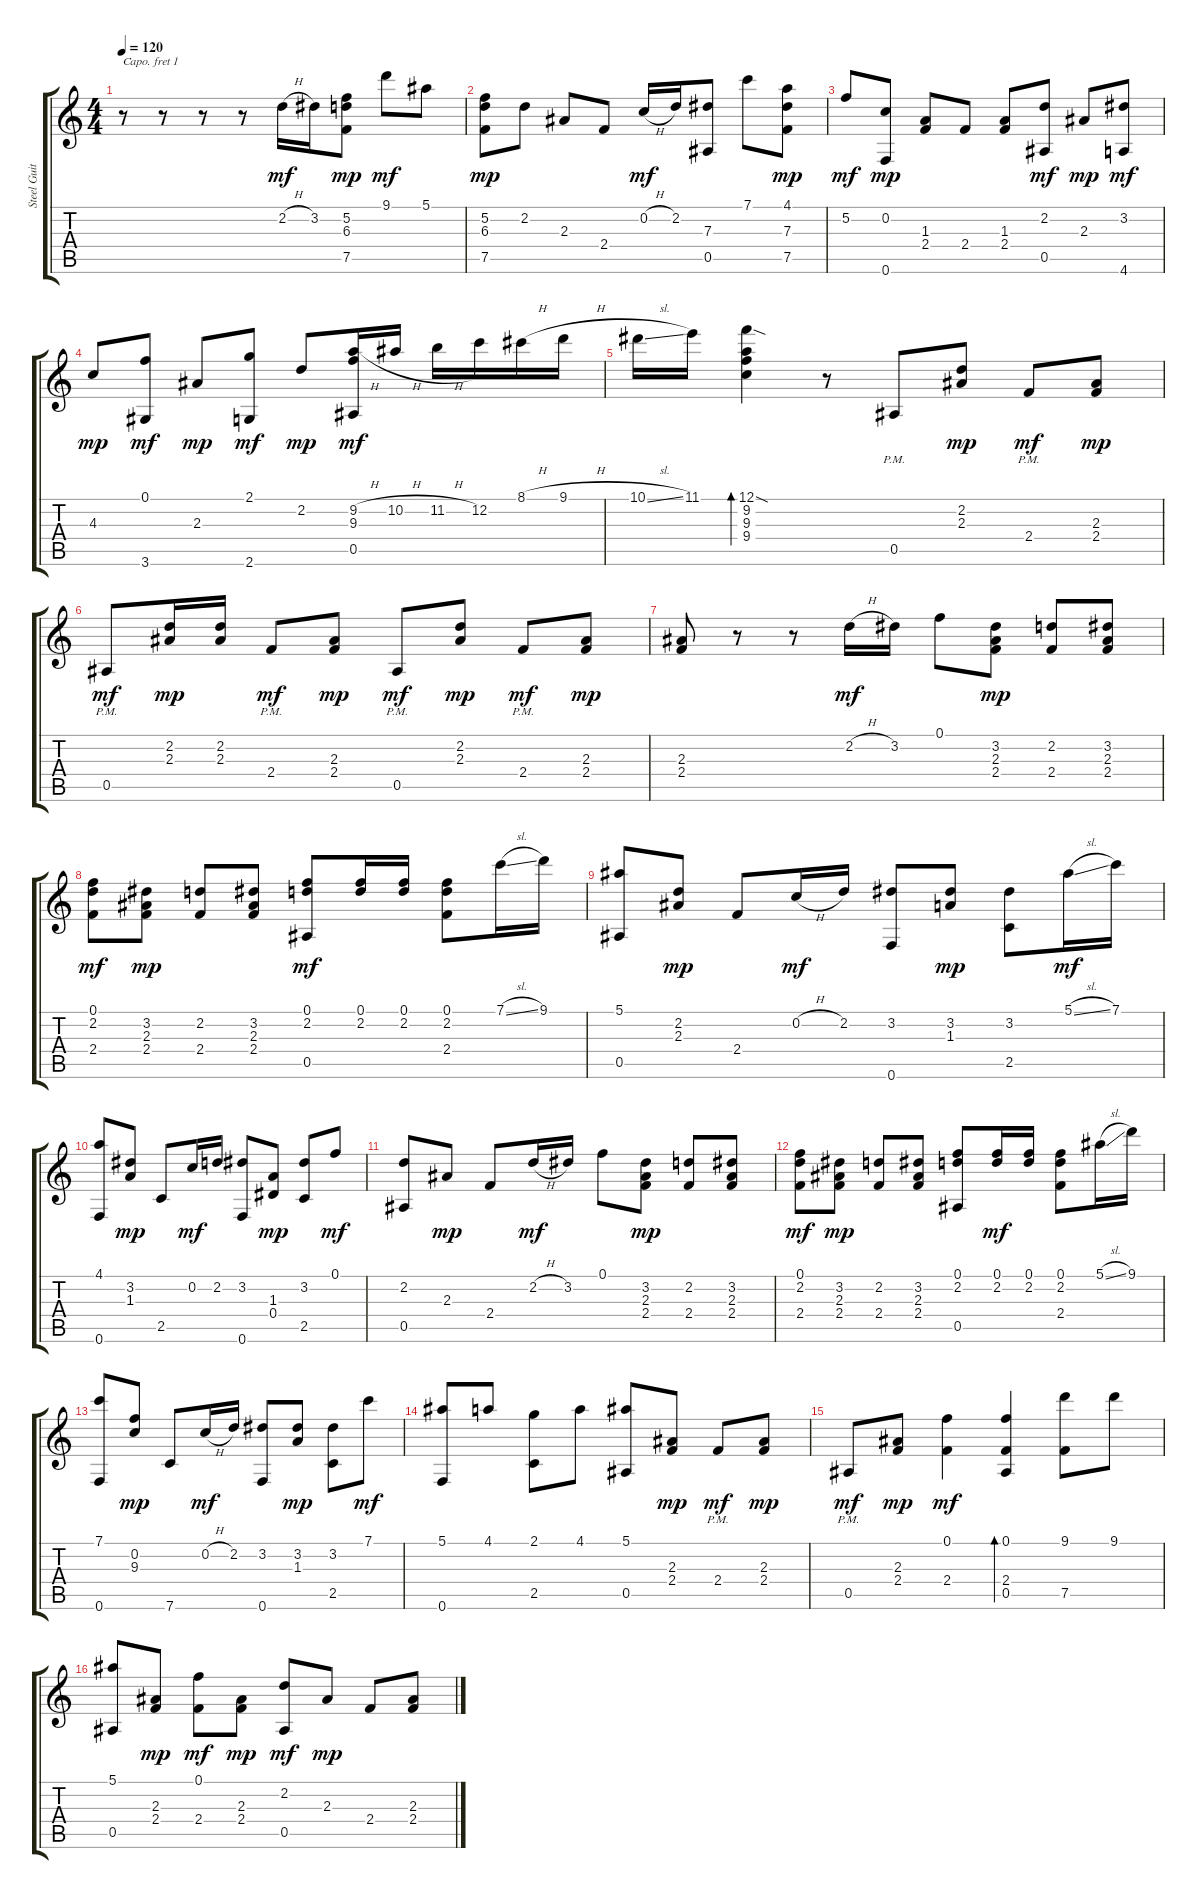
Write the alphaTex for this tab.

\track ("Steel Guitar" "Steel Guit") {instrument acousticguitarsteel}
\staff {score tabs}
\capo 1
\tuning (E4 B3 G3 D3 A2 E2) {hide}
\ts (4 4)
\tempo 120
\clef g2
\ks c
r.8{dy mf instrument acousticguitarsteel} r.8 r.8 r.8 2.2{h}.16 3.2.16 (5.2 6.3 7.5).8{dy mp} 9.1.8{dy mf} 5.1.8 |
(5.2 6.3 7.5).8{dy mp} 2.2.8 2.3.8 2.4.8 0.2{h}.16{dy mf} 2.2.16 (7.3 0.5).8 7.1.8 (4.1 7.3 7.5).8{dy mp} |
5.2.8{dy mf} (0.2 0.6).8{dy mp} (1.3 2.4).8 2.4.8 (1.3 2.4).8 (2.2 0.5).8{dy mf} 2.3.8{dy mp} (3.2 4.6).8{dy mf} |
4.3.8{dy mp} (0.1 3.6).8{dy mf} 2.3.8{dy mp} (2.1 2.6).8{dy mf} 2.2.8{dy mp} (9.2{h} 9.3 0.5).16{dy mf} 10.2{h}.16 11.2{h}.16 12.2.16 8.1{h}.16 9.1{h}.16 |
10.1{sl}.16 11.1.16 (12.1{sod} 9.2 9.3 9.4).4{bd 480} r.8 0.5{pm}.8 (2.2 2.3).8{dy mp} 2.4{pm}.8{dy mf} (2.3 2.4).8{dy mp} |
0.5{pm}.8{dy mf} (2.2 2.3).16{dy mp} (2.2 2.3).16 2.4{pm}.8{dy mf} (2.3 2.4).8{dy mp} 0.5{pm}.8{dy mf} (2.2 2.3).8{dy mp} 2.4{pm}.8{dy mf} (2.3 2.4).8{dy mp} |
(2.3 2.4).8 r.8 r.8 2.2{h}.16{dy mf} 3.2.16 0.1.8 (3.2 2.3 2.4).8{dy mp} (2.2 2.4).8 (3.2 2.3 2.4).8 |
(0.1 2.2 2.4).8{dy mf} (3.2 2.3 2.4).8{dy mp} (2.2 2.4).8 (3.2 2.3 2.4).8 (0.1 2.2 0.5).8{dy mf} (0.1 2.2).16 (0.1 2.2).16 (0.1 2.2 2.4).8 7.1{sl}.16 9.1.16 |
(5.1 0.5).8 (2.2 2.3).8{dy mp} 2.4.8 0.2{h}.16{dy mf} 2.2.16 (3.2 0.6).8 (3.2 1.3).8{dy mp} (3.2 2.5).8 5.1{sl}.16{dy mf} 7.1.16 |
(4.1 0.6).8 (3.2 1.3).8{dy mp} 2.5.8 0.2.16{dy mf} 2.2.16 (3.2 0.6).8 (1.3 0.4).8{dy mp} (3.2 2.5).8 0.1.8{dy mf} |
(2.2 0.5).8 2.3.8{dy mp} 2.4.8 2.2{h}.16{dy mf} 3.2.16 0.1.8 (3.2 2.3 2.4).8{dy mp} (2.2 2.4).8 (3.2 2.3 2.4).8 |
(0.1 2.2 2.4).8{dy mf} (3.2 2.3 2.4).8{dy mp} (2.2 2.4).8 (3.2 2.3 2.4).8 (0.1 2.2 0.5).8 (0.1 2.2).16{dy mf} (0.1 2.2).16 (0.1 2.2 2.4).8 5.1{sl}.16 9.1.16 |
(7.1 0.6).8 (0.2 9.3).8{dy mp} 7.6.8 0.2{h}.16{dy mf} 2.2.16 (3.2 0.6).8 (3.2 1.3).8{dy mp} (3.2 2.5).8 7.1.8{dy mf} |
(5.1 0.6).8 4.1.8 (2.1 2.5).8 4.1.8 (5.1 0.5).8 (2.3 2.4).8{dy mp} 2.4{pm}.8{dy mf} (2.3 2.4).8{dy mp} |
0.5{pm}.8{dy mf} (2.3 2.4).8{dy mp} (0.1 2.4).4{dy mf} (0.1 2.4 0.5).4{bd 120} (9.1 7.5).8 9.1.8 |
(5.1 0.5).8 (2.3 2.4).8{dy mp} (0.1 2.4).8{dy mf} (2.3 2.4).8{dy mp} (2.2 0.5).8{dy mf} 2.3.8{dy mp} 2.4.8 (2.3 2.4).8
